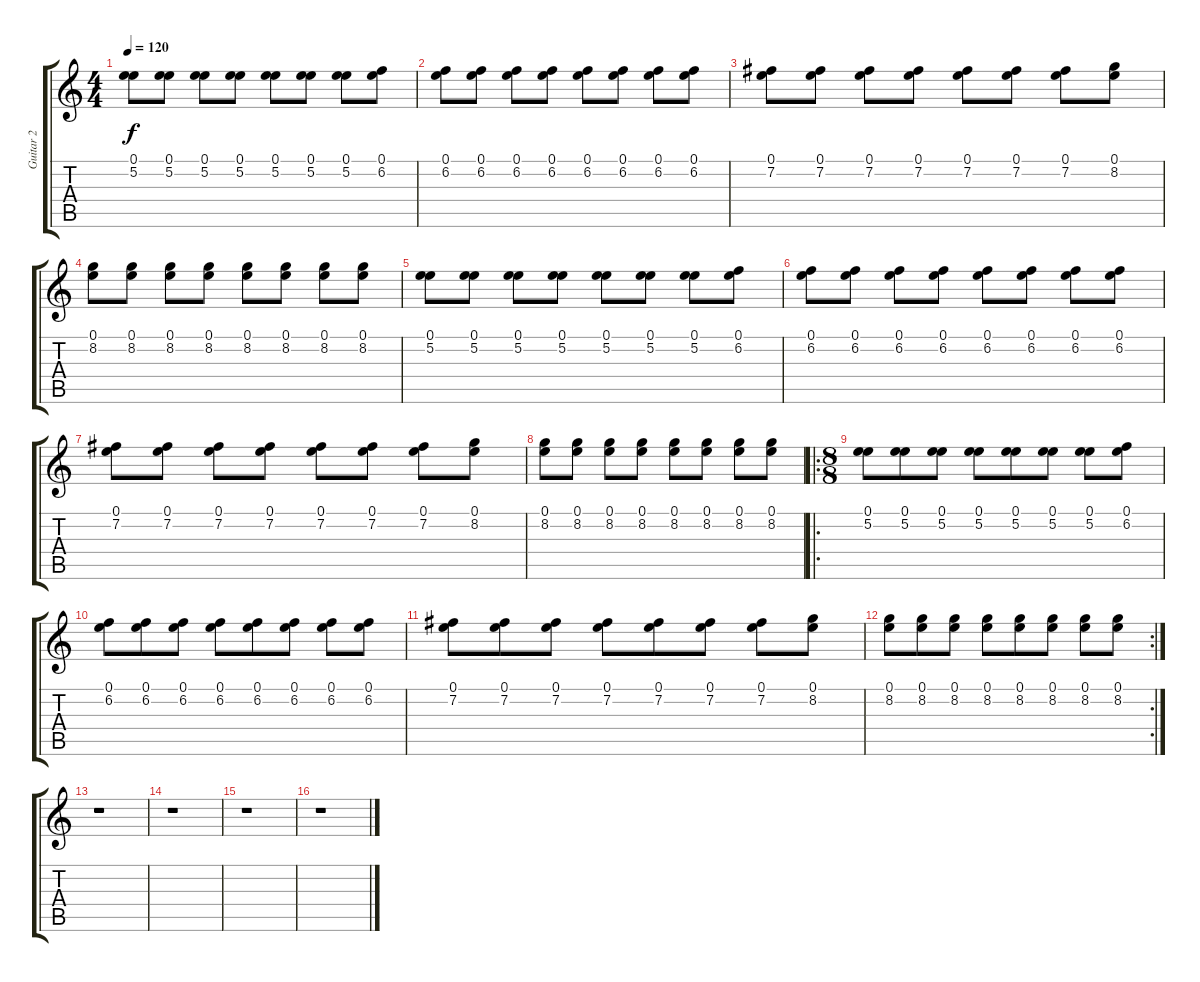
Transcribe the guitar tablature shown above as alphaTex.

\track ("Guitar 2" "Guitar 2") {instrument overdrivenguitar}
\staff {score tabs}
\tuning (E4 B3 G3 D3 A2 E2) {hide}
\ts (4 4)
\tempo 120
\clef g2
\ks c
(0.1 5.2).8{dy f instrument overdrivenguitar} (0.1 5.2).8 (0.1 5.2).8 (0.1 5.2).8 (0.1 5.2).8 (0.1 5.2).8 (0.1 5.2).8 (0.1 6.2).8 |
(0.1 6.2).8 (0.1 6.2).8 (0.1 6.2).8 (0.1 6.2).8 (0.1 6.2).8 (0.1 6.2).8 (0.1 6.2).8 (0.1 6.2).8 |
(0.1 7.2).8 (0.1 7.2).8 (0.1 7.2).8 (0.1 7.2).8 (0.1 7.2).8 (0.1 7.2).8 (0.1 7.2).8 (0.1 8.2).8 |
(0.1 8.2).8 (0.1 8.2).8 (0.1 8.2).8 (0.1 8.2).8 (0.1 8.2).8 (0.1 8.2).8 (0.1 8.2).8 (0.1 8.2).8 |
(0.1 5.2).8 (0.1 5.2).8 (0.1 5.2).8 (0.1 5.2).8 (0.1 5.2).8 (0.1 5.2).8 (0.1 5.2).8 (0.1 6.2).8 |
(0.1 6.2).8 (0.1 6.2).8 (0.1 6.2).8 (0.1 6.2).8 (0.1 6.2).8 (0.1 6.2).8 (0.1 6.2).8 (0.1 6.2).8 |
(0.1 7.2).8 (0.1 7.2).8 (0.1 7.2).8 (0.1 7.2).8 (0.1 7.2).8 (0.1 7.2).8 (0.1 7.2).8 (0.1 8.2).8 |
(0.1 8.2).8 (0.1 8.2).8 (0.1 8.2).8 (0.1 8.2).8 (0.1 8.2).8 (0.1 8.2).8 (0.1 8.2).8 (0.1 8.2).8 |
\ro
\ts (8 8)
(0.1 5.2).8 (0.1 5.2).8 (0.1 5.2).8 (0.1 5.2).8 (0.1 5.2).8 (0.1 5.2).8 (0.1 5.2).8 (0.1 6.2).8 |
(0.1 6.2).8 (0.1 6.2).8 (0.1 6.2).8 (0.1 6.2).8 (0.1 6.2).8 (0.1 6.2).8 (0.1 6.2).8 (0.1 6.2).8 |
(0.1 7.2).8 (0.1 7.2).8 (0.1 7.2).8 (0.1 7.2).8 (0.1 7.2).8 (0.1 7.2).8 (0.1 7.2).8 (0.1 8.2).8 |
\rc 2
(0.1 8.2).8 (0.1 8.2).8 (0.1 8.2).8 (0.1 8.2).8 (0.1 8.2).8 (0.1 8.2).8 (0.1 8.2).8 (0.1 8.2).8 |
r.1 |
r.1 |
r.1 |
r.1
